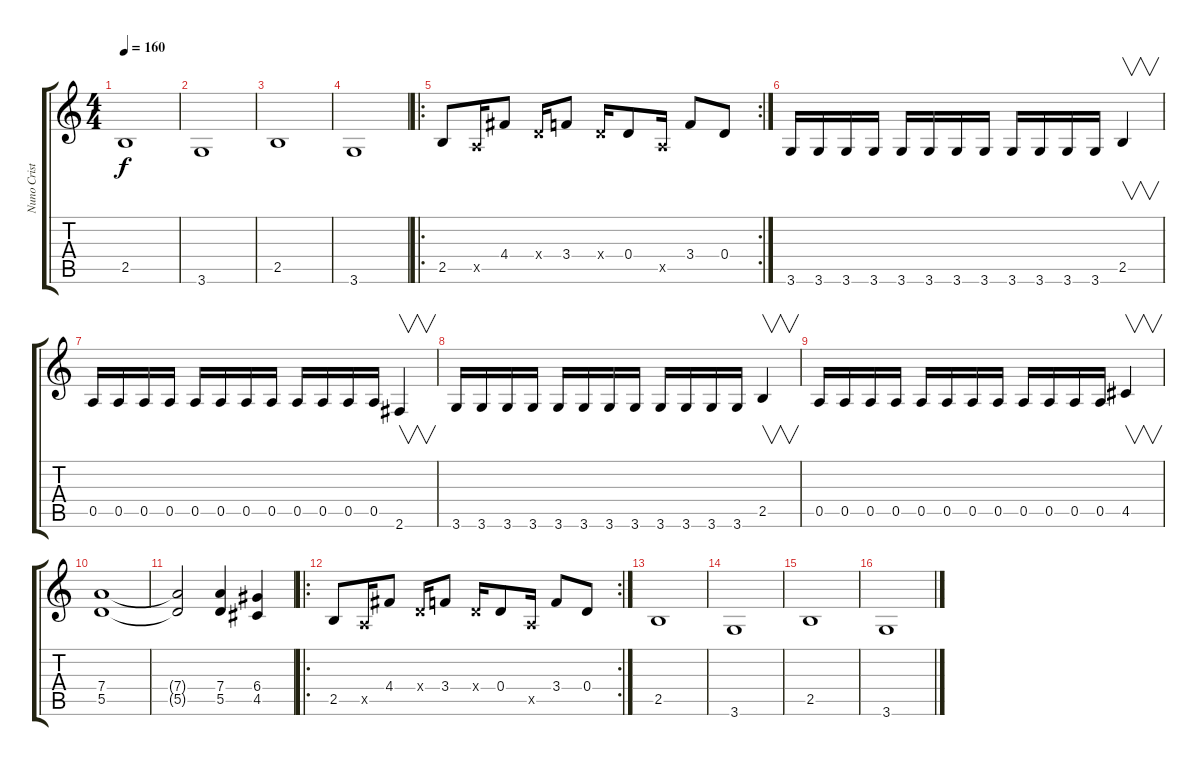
\track ("Nuno Cristóvão" "Nuno Crist") {instrument overdrivenguitar}
\staff {score tabs}
\tuning (E4 B3 G3 D3 A2 E2) {hide}
\ts (4 4)
\tempo 160
\clef g2
\ks c
2.5.1{dy f} |
3.6.1 |
2.5.1 |
3.6.1 |
\ro
\rc 2
2.5.8 0.5{x}.16 4.4.8 0.4{x}.16 3.4.8 0.4{x}.16 0.4.8 0.5{x}.16 3.4.8 0.4.8 |
3.6.16 3.6.16 3.6.16 3.6.16 3.6.16 3.6.16 3.6.16 3.6.16 3.6.16 3.6.16 3.6.16 3.6.16 2.5.4{v} |
0.5.16 0.5.16 0.5.16 0.5.16 0.5.16 0.5.16 0.5.16 0.5.16 0.5.16 0.5.16 0.5.16 0.5.16 2.6.4{v} |
3.6.16 3.6.16 3.6.16 3.6.16 3.6.16 3.6.16 3.6.16 3.6.16 3.6.16 3.6.16 3.6.16 3.6.16 2.5.4{v} |
0.5.16 0.5.16 0.5.16 0.5.16 0.5.16 0.5.16 0.5.16 0.5.16 0.5.16 0.5.16 0.5.16 0.5.16 4.5.4{v} |
(7.4 5.5).1 |
(7.4{t} 5.5{t}).2 (7.4 5.5).4 (6.4 4.5).4 |
\ro
\rc 2
2.5.8 0.5{x}.16 4.4.8 0.4{x}.16 3.4.8 0.4{x}.16 0.4.8 0.5{x}.16 3.4.8 0.4.8 |
2.5.1 |
3.6.1 |
2.5.1 |
3.6.1
